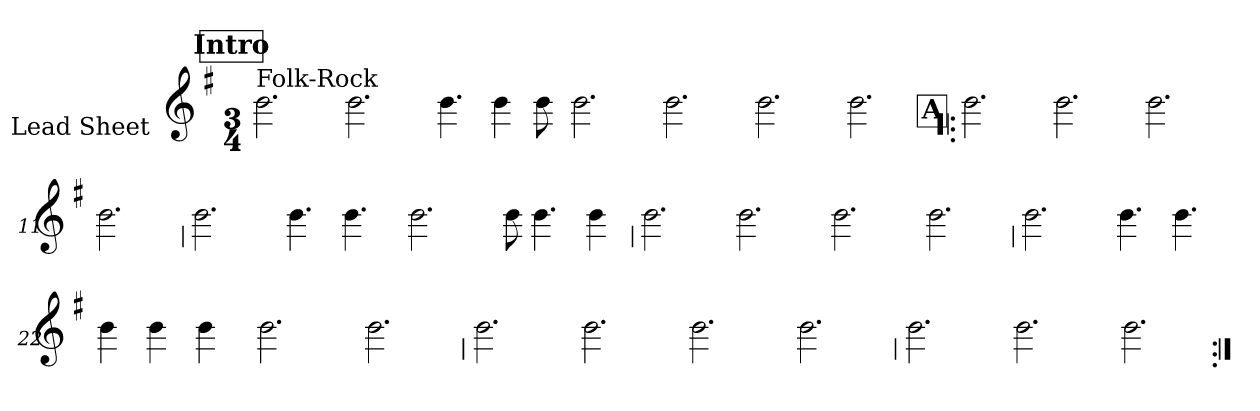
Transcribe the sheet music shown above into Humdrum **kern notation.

**kern
*part1
*staff1
*I"Lead Sheet
*stria0
*clefG2
*k[f#]
*e:
*M3/4
*MM118
!!LO:REH:place=s1:a:t=Intro
=1||
!LO:TX:a:t=Folk-Rock
2.b
=2-
2.b
=3-
4.b
4b
8b
=4-
2.b
=5-
2.b
=6-
2.b
=7-
2.b
!!LO:LB:g=z
!!LO:REH:place=s1:a:t=A
=8!|:
2.b
=9-
2.b
=10-
2.b
=11-
2.b
!!LO:LB:g=z
=12
2.b
=13-
4.b
4.b
=14-
2.b
=15-
8b
4.b
4b
!!LO:LB:g=z
=16
2.b
=17-
2.b
=18-
2.b
=19-
2.b
!!LO:LB:g=z
=20
2.b
=21-
4.b
4.b
=22-
4b
4b
4b
=23-
2.b
=24-
2.b
!!LO:LB:g=z
=25
2.b
=26-
2.b
=27-
2.b
=28-
2.b
!!LO:LB:g=z
=29
2.b
=30-
2.b
=31-
2.b
=:|!
*-
